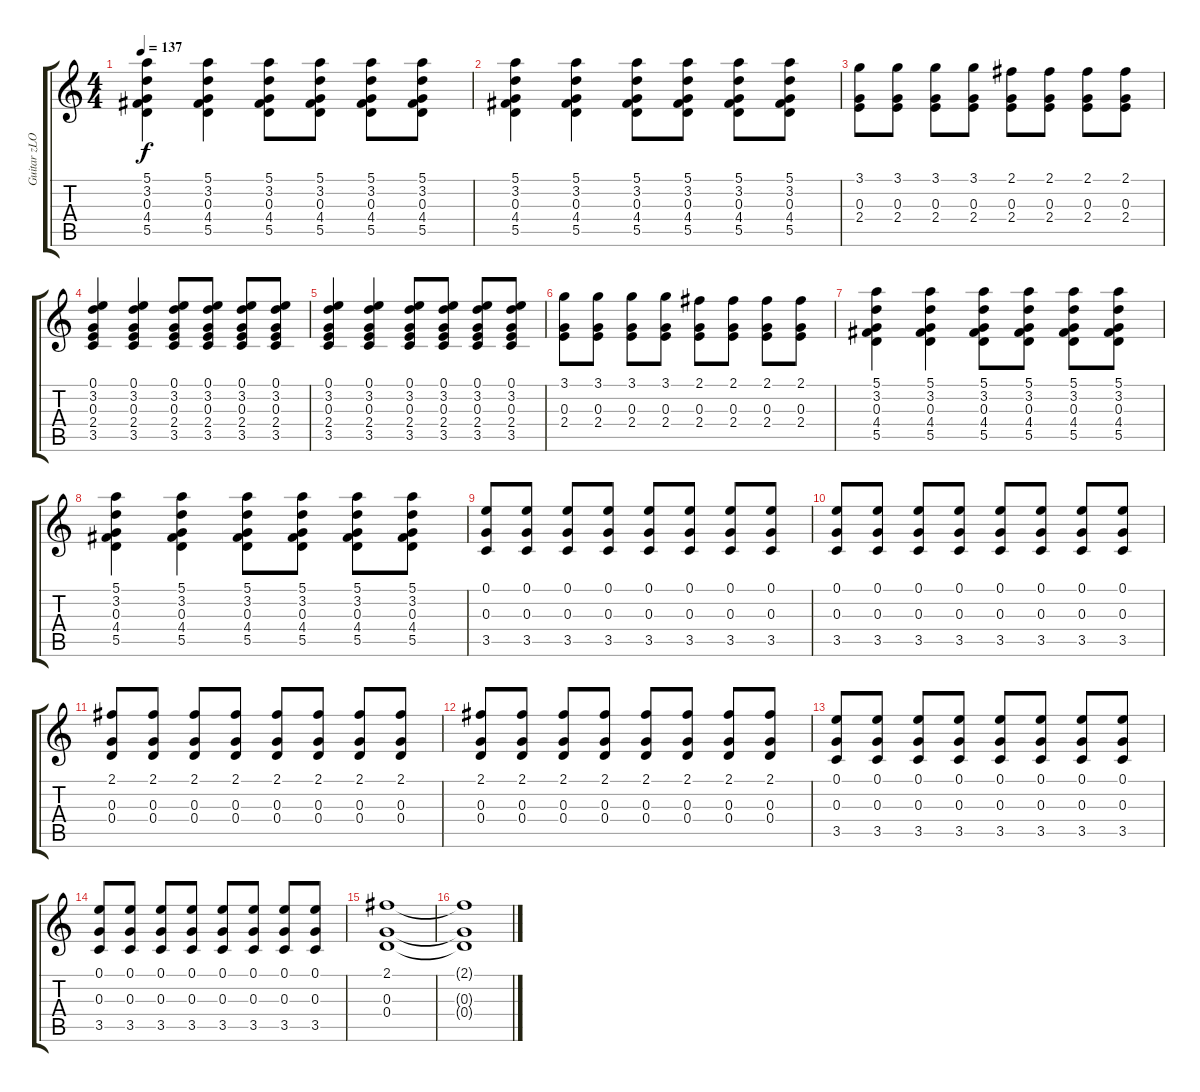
\track ("Guitar zLOB" "Guitar zLO") {instrument acousticguitarsteel}
\staff {score tabs}
\tuning (E4 B3 G3 D3 A2 E2) {hide}
\ts (4 4)
\tempo 137
\clef g2
\ks c
(5.1 3.2 0.3 4.4 5.5).4{dy f} (5.1 3.2 0.3 4.4 5.5).4 (5.1 3.2 0.3 4.4 5.5).8 (5.1 3.2 0.3 4.4 5.5).8 (5.1 3.2 0.3 4.4 5.5).8 (5.1 3.2 0.3 4.4 5.5).8 |
(5.1 3.2 0.3 4.4 5.5).4 (5.1 3.2 0.3 4.4 5.5).4 (5.1 3.2 0.3 4.4 5.5).8 (5.1 3.2 0.3 4.4 5.5).8 (5.1 3.2 0.3 4.4 5.5).8 (5.1 3.2 0.3 4.4 5.5).8 |
(3.1 0.3 2.4).8 (3.1 0.3 2.4).8 (3.1 0.3 2.4).8 (3.1 0.3 2.4).8 (2.1 0.3 2.4).8 (2.1 0.3 2.4).8 (2.1 0.3 2.4).8 (2.1 0.3 2.4).8 |
(0.1 3.2 0.3 2.4 3.5).4 (0.1 3.2 0.3 2.4 3.5).4 (0.1 3.2 0.3 2.4 3.5).8 (0.1 3.2 0.3 2.4 3.5).8 (0.1 3.2 0.3 2.4 3.5).8 (0.1 3.2 0.3 2.4 3.5).8 |
(0.1 3.2 0.3 2.4 3.5).4 (0.1 3.2 0.3 2.4 3.5).4 (0.1 3.2 0.3 2.4 3.5).8 (0.1 3.2 0.3 2.4 3.5).8 (0.1 3.2 0.3 2.4 3.5).8 (0.1 3.2 0.3 2.4 3.5).8 |
(3.1 0.3 2.4).8 (3.1 0.3 2.4).8 (3.1 0.3 2.4).8 (3.1 0.3 2.4).8 (2.1 0.3 2.4).8 (2.1 0.3 2.4).8 (2.1 0.3 2.4).8 (2.1 0.3 2.4).8 |
(5.1 3.2 0.3 4.4 5.5).4 (5.1 3.2 0.3 4.4 5.5).4 (5.1 3.2 0.3 4.4 5.5).8 (5.1 3.2 0.3 4.4 5.5).8 (5.1 3.2 0.3 4.4 5.5).8 (5.1 3.2 0.3 4.4 5.5).8 |
(5.1 3.2 0.3 4.4 5.5).4 (5.1 3.2 0.3 4.4 5.5).4 (5.1 3.2 0.3 4.4 5.5).8 (5.1 3.2 0.3 4.4 5.5).8 (5.1 3.2 0.3 4.4 5.5).8 (5.1 3.2 0.3 4.4 5.5).8 |
(0.1 0.3 3.5).8 (0.1 0.3 3.5).8 (0.1 0.3 3.5).8 (0.1 0.3 3.5).8 (0.1 0.3 3.5).8 (0.1 0.3 3.5).8 (0.1 0.3 3.5).8 (0.1 0.3 3.5).8 |
(0.1 0.3 3.5).8 (0.1 0.3 3.5).8 (0.1 0.3 3.5).8 (0.1 0.3 3.5).8 (0.1 0.3 3.5).8 (0.1 0.3 3.5).8 (0.1 0.3 3.5).8 (0.1 0.3 3.5).8 |
(2.1 0.3 0.4).8 (2.1 0.3 0.4).8 (2.1 0.3 0.4).8 (2.1 0.3 0.4).8 (2.1 0.3 0.4).8 (2.1 0.3 0.4).8 (2.1 0.3 0.4).8 (2.1 0.3 0.4).8 |
(2.1 0.3 0.4).8 (2.1 0.3 0.4).8 (2.1 0.3 0.4).8 (2.1 0.3 0.4).8 (2.1 0.3 0.4).8 (2.1 0.3 0.4).8 (2.1 0.3 0.4).8 (2.1 0.3 0.4).8 |
(0.1 0.3 3.5).8 (0.1 0.3 3.5).8 (0.1 0.3 3.5).8 (0.1 0.3 3.5).8 (0.1 0.3 3.5).8 (0.1 0.3 3.5).8 (0.1 0.3 3.5).8 (0.1 0.3 3.5).8 |
(0.1 0.3 3.5).8 (0.1 0.3 3.5).8 (0.1 0.3 3.5).8 (0.1 0.3 3.5).8 (0.1 0.3 3.5).8 (0.1 0.3 3.5).8 (0.1 0.3 3.5).8 (0.1 0.3 3.5).8 |
(2.1 0.3 0.4).1 |
(2.1{t} 0.3{t} 0.4{t}).1
